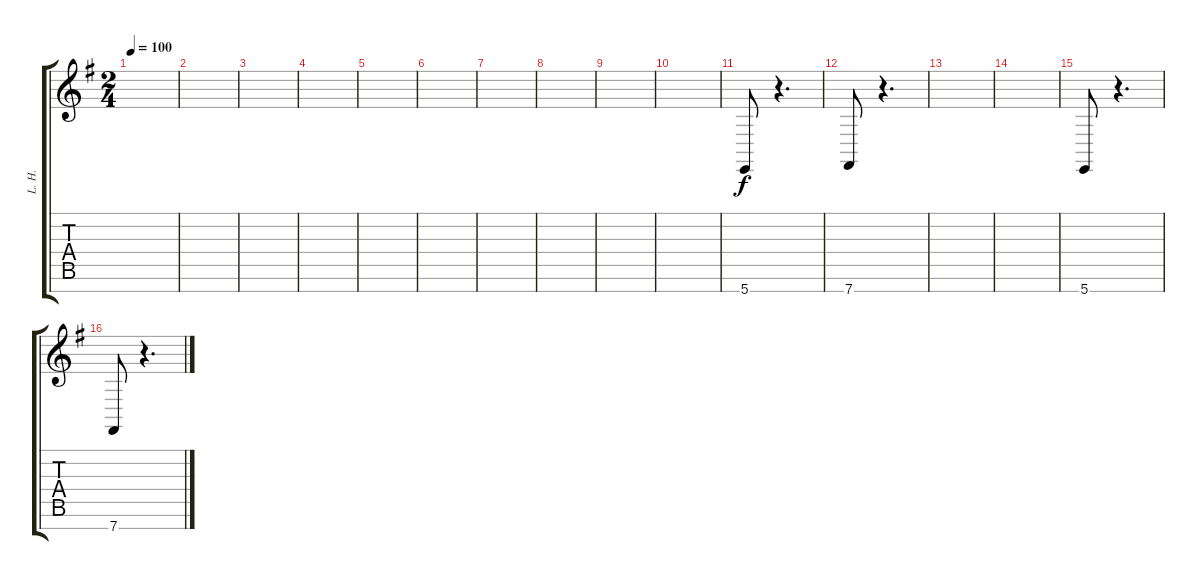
\track ("L. H." "L. H.") {instrument brightacousticpiano}
\staff {score tabs}
\tuning (E4 B3 G3 D3 A2 E0 B1) {hide}
\ts (2 4)
\tempo 100
\clef g2
\ks g
|
|
|
|
|
|
|
|
|
|
5.7.8 r.4{d} |
7.7.8 r.4{d} |
|
|
5.7.8 r.4{d} |
7.7.8 r.4{d}
